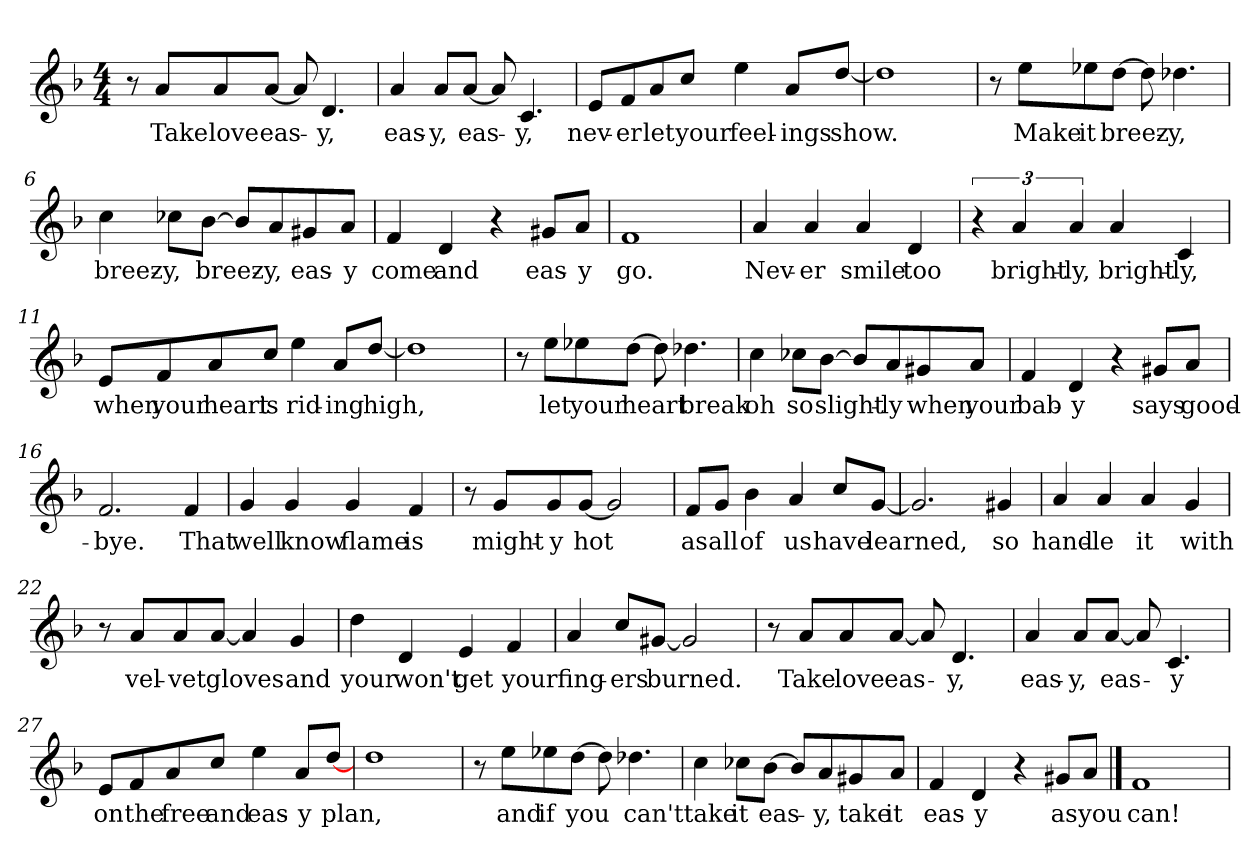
**kern	**text
*part1	*part1
*staff1	*staff1
*clefG2	*
*k[b-]	*
*F:	*
*M4/4	*
=1	=1
8r	.
8a/L	Take
8a/	love
[8a/J	eas-
8a/]	.
4.d/	y,
=2	=2
4a/	eas-
8a/L	y,
[8a/J	eas-
8a/]	.
4.c/	y,
=3	=3
8e/L	nev-
8f/	er
8a/	let
8cc/J	your
4ee\	feel-
8a/L	ings
[8dd/J	show.
=4	=4
1dd]	.
!!LO:LB:g=z
=5	=5
8r	.
8ee\L	Make
8ee-X\	it
[8dd\J	-breez-
8dd\]	.
4.dd-X\	y,
=6	=6
4cc\	breez-
8cc-X\L	y,
[8b-\J	-breez-
8b-/L]	.
8a/	y,
8g#X/	eas-
8a/J	y
=7	=7
4f/	come
4d/	and
4r	.
8g#X/L	eas-
8a/J	y
=8	=8
1f	go.
!!LO:LB:g=z
=9	=9
4a/	Nev-
4a/	er
4a/	smile
4d/	too
=10	=10
6r	.
6a/	bright-
6a/	-ly,
4a/	bright-
4c/	ly,
=11	=11
8e/L	when
8f/	your
8a/	heart
8cc/J	is
4ee\	rid-
8a/L	ing
[8dd/J	high,
=12	=12
1dd]	.
!!LO:LB:g=z
=13	=13
8r	.
8ee\L	let
8ee-X\	your
[8dd\J	heart
8dd\]	.
4.dd-X\	break
=14	=14
4cc\	oh
8cc-X\L	so
[8b-\J	slight-
8b-/L]	.
8a/	ly
8g#X/	when
8a/J	your
=15	=15
4f/	bab-
4d/	y
4r	.
8g#X/L	says
8a/J	good-
=16	=16
2.f/	bye.
4f/	That
!!LO:LB:g=z
=17	=17
4g/	well
4g/	know
4g/	flame
4f/	is
=18	=18
8r	.
8g/L	might-
8g/	y
[8g/J	hot
2g/]	.
=19	=19
8f/L	as
8g/J	all
4b-\	of
4a/	us
8cc/L	have
[8g/J	learned,
=20	=20
2.g/]	.
4g#X/	so
!!LO:LB:g=z
=21	=21
4a/	hand-
4a/	le
4a/	it
4g/	with
=22	=22
8r	.
8a/L	vel-
8a/	vet
[8a/J	gloves
4a/]	.
4g/	and
=23	=23
4dd\	your
4d/	won't
4e/	get
4f/	your
=24	=24
4a/	fing-
8cc/L	ers
[8g#X/J	burned.
2g#/]	.
!!LO:LB:g=z
=25	=25
8r	.
8a/L	Take
8a/	love
[8a/J	eas-
8a/]	.
4.d/	y,
=26	=26
4a/	eas-
8a/L	y,
[8a/J	eas-
8a/]	.
4.c/	y
=27	=27
8e/L	on
8f/	the
8a/	free
8cc/J	and
4ee\	eas-
8a/L	y
[8dd/J	plan,
=28	=28
1dd	.
!!LO:LB:g=z
=29	=29
8r	.
8ee\L	and
8ee-X\	if
[8dd\J	you
8dd\]	.
4.dd-X\	can't
=30	=30
4cc\	take
8cc-X\L	it
[8b-\J	eas-
8b-/L]	.
8a/	y,
8g#X/	take
8a/J	it
=31	=31
4f/	eas-
4d/	y
4r	.
8g#X/L	as
8a/J	you
==32	==32
1f	can!
=	=
*-	*-
